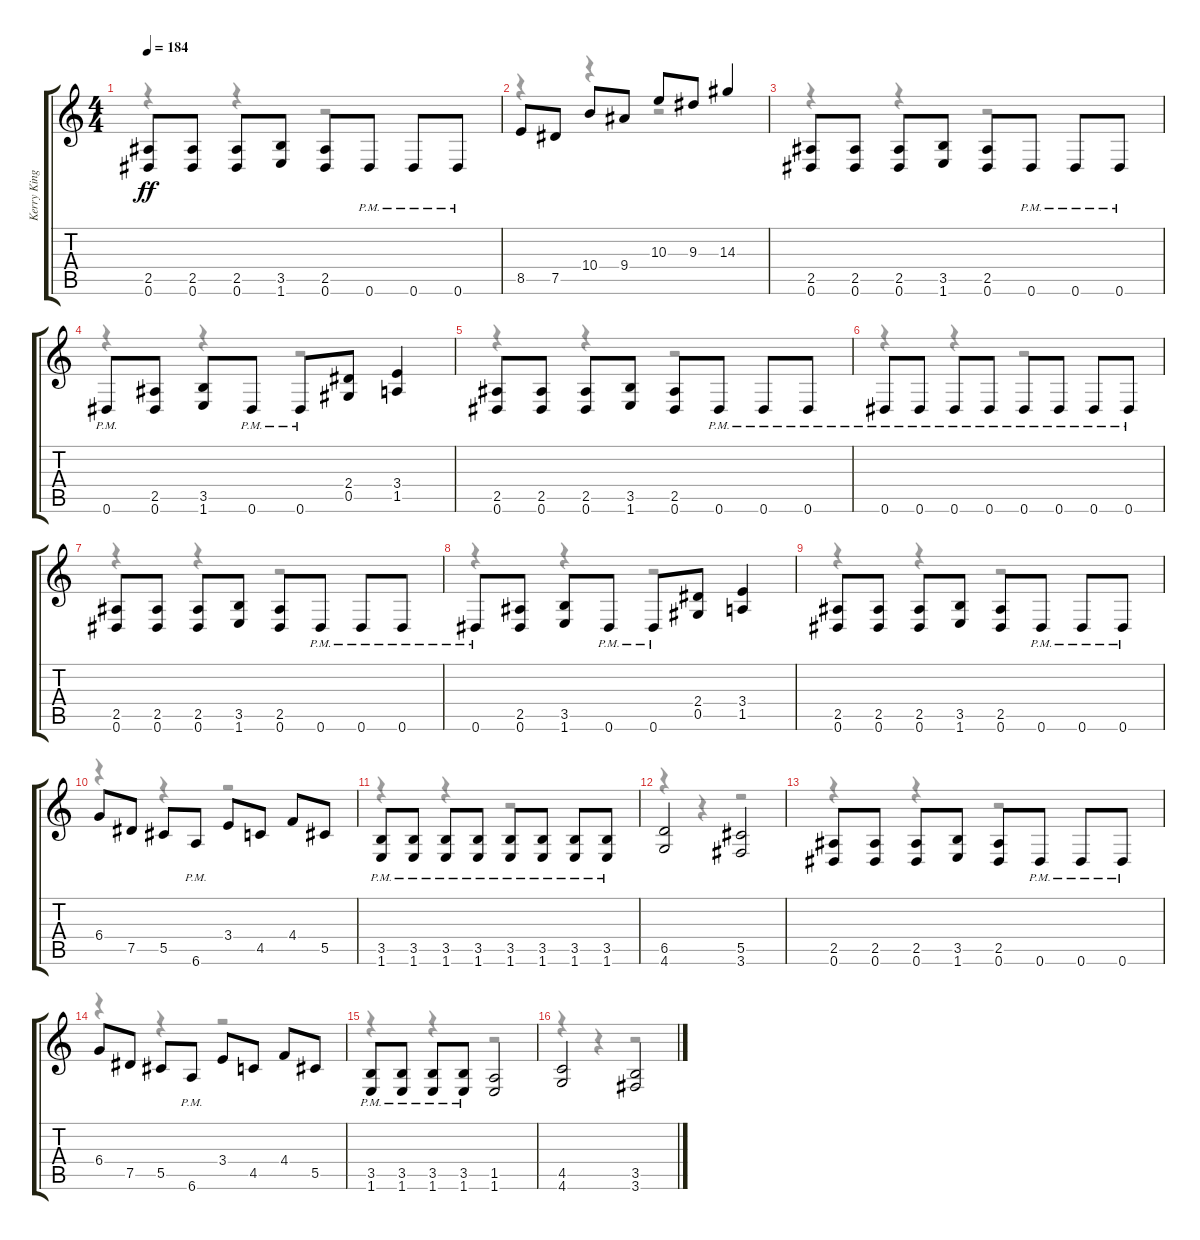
\track ("Kerry King" "Kerry King") {instrument distortionguitar}
\staff {score tabs}
\tuning (Eb4 Bb3 Gb3 Db3 Ab2 Eb2) {hide}
\voice
\ts (4 4)
\tempo 184
\clef g2
\ks c
(2.5 0.6).8{dy ff} (2.5 0.6).8 (2.5 0.6).8 (3.5 1.6).8 (2.5 0.6).8 0.6{pm}.8 0.6{pm}.8 0.6{pm}.8 |
8.5.8 7.5.8 10.4.8 9.4.8 10.3.8 9.3.8 14.3.4 |
(2.5 0.6).8 (2.5 0.6).8 (2.5 0.6).8 (3.5 1.6).8 (2.5 0.6).8 0.6{pm}.8 0.6{pm}.8 0.6{pm}.8 |
0.6{pm}.8 (2.5 0.6).8 (3.5 1.6).8 0.6{pm}.8 0.6{pm}.8 (2.4 0.5).8 (3.4 1.5).4 |
(2.5 0.6).8 (2.5 0.6).8 (2.5 0.6).8 (3.5 1.6).8 (2.5 0.6).8 0.6{pm}.8 0.6{pm}.8 0.6{pm}.8 |
0.6{pm}.8 0.6{pm}.8 0.6{pm}.8 0.6{pm}.8 0.6{pm}.8 0.6{pm}.8 0.6{pm}.8 0.6{pm}.8 |
(2.5 0.6).8 (2.5 0.6).8 (2.5 0.6).8 (3.5 1.6).8 (2.5 0.6).8 0.6{pm}.8 0.6{pm}.8 0.6{pm}.8 |
0.6{pm}.8 (2.5 0.6).8 (3.5 1.6).8 0.6{pm}.8 0.6{pm}.8 (2.4 0.5).8 (3.4 1.5).4 |
(2.5 0.6).8 (2.5 0.6).8 (2.5 0.6).8 (3.5 1.6).8 (2.5 0.6).8 0.6{pm}.8 0.6{pm}.8 0.6{pm}.8 |
6.4.8 7.5.8 5.5.8 6.6{pm}.8 3.4.8 4.5.8 4.4.8 5.5.8 |
(3.5{pm} 1.6{pm}).8 (3.5{pm} 1.6{pm}).8 (3.5{pm} 1.6{pm}).8 (3.5{pm} 1.6{pm}).8 (3.5{pm} 1.6{pm}).8 (3.5{pm} 1.6{pm}).8 (3.5{pm} 1.6{pm}).8 (3.5{pm} 1.6{pm}).8 |
(6.5 4.6).2 (5.5 3.6).2 |
(2.5 0.6).8 (2.5 0.6).8 (2.5 0.6).8 (3.5 1.6).8 (2.5 0.6).8 0.6{pm}.8 0.6{pm}.8 0.6{pm}.8 |
6.4.8 7.5.8 5.5.8 6.6{pm}.8 3.4.8 4.5.8 4.4.8 5.5.8 |
(3.5{pm} 1.6{pm}).8 (3.5{pm} 1.6{pm}).8 (3.5{pm} 1.6{pm}).8 (3.5{pm} 1.6{pm}).8 (1.5 1.6).2 |
(4.5 4.6).2 (3.5 3.6).2
\voice
\clef g2
\ottava regular
\simile none
\ks c
r.4{dy f} r.4 r.2 |
r.4 r.4 r.2 |
r.4 r.4 r.2 |
r.4 r.4 r.2 |
r.4 r.4 r.2 |
r.4 r.4 r.2 |
r.4 r.4 r.2 |
r.4 r.4 r.2 |
r.4 r.4 r.2 |
r.4 r.4 r.2 |
r.4 r.4 r.2 |
r.4 r.4 r.2 |
r.4 r.4 r.2 |
r.4 r.4 r.2 |
r.4 r.4 r.2 |
r.4 r.4 r.2
